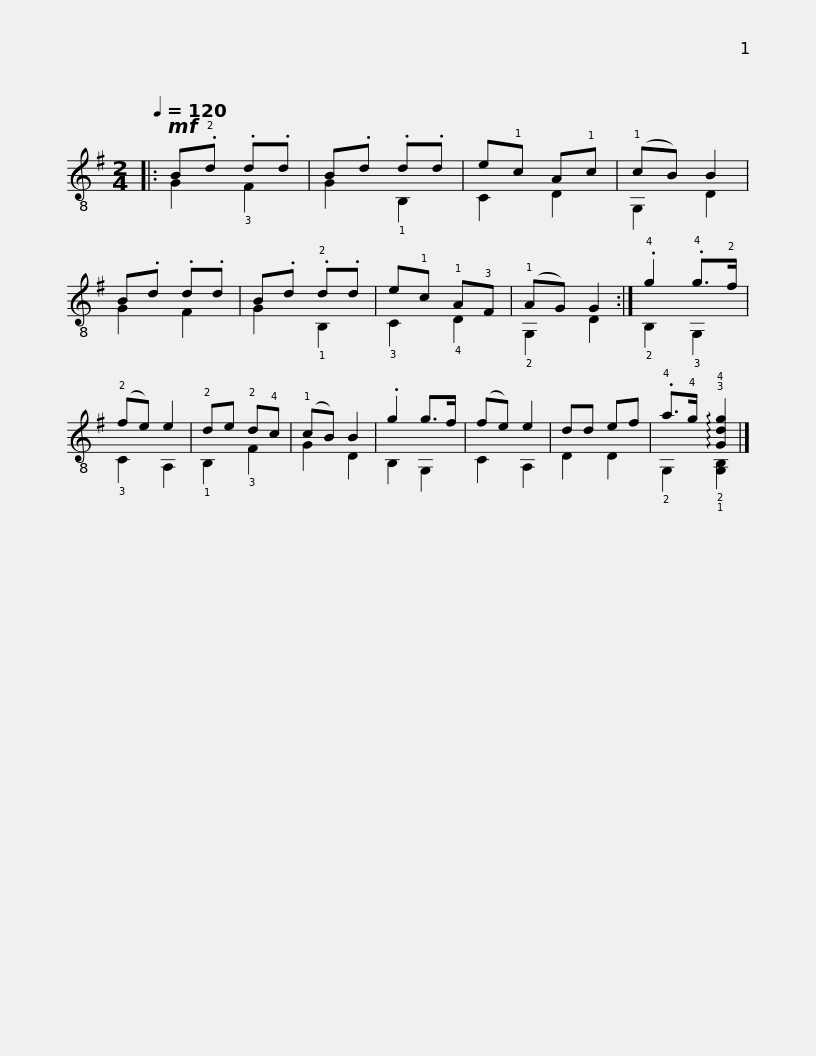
X:1
%%score ( 1 2 )
L:1/8
Q:1/4=120
M:2/4
I:linebreak $
K:G
V:1 treble-8
V:2 treble-8
V:1
|:!mf! B.!2!d .d.d | B.d .d.d | e!1!c A!1!c | (!1!cB) B2 |$ B.d .d.d | %5
 B.d .!2!d.d | e!1!c !1!A!3!F | (!1!AG) G2 :|$ .!4!g2 .!4!g>!2!f | (!2!fe) e2 | %10
 !2!de !2!d!4!c | (!1!cB) B2 |$ .g2 g>f | (fe) e2 | dd ef | %15
 .!4!a>!4!g !arpeggio!!3!!4![Gdg]2 |] %16
V:2
|: G2 !3!F2 | G2 !1!B,2 | C2 D2 | G,2 D2 |$ G2 F2 | %5
 G2 !1!B,2 | !3!C2 !4!D2 | !2!G,2 D2 :|$ !2!B,2 !3!G,2 | !3!C2 A,2 | %10
 !1!B,2 !3!F2 | G2 D2 |$ B,2 G,2 | C2 A,2 | D2 D2 | %15
 !2!G,2 !2!!1![G,B,]2 |] %16
